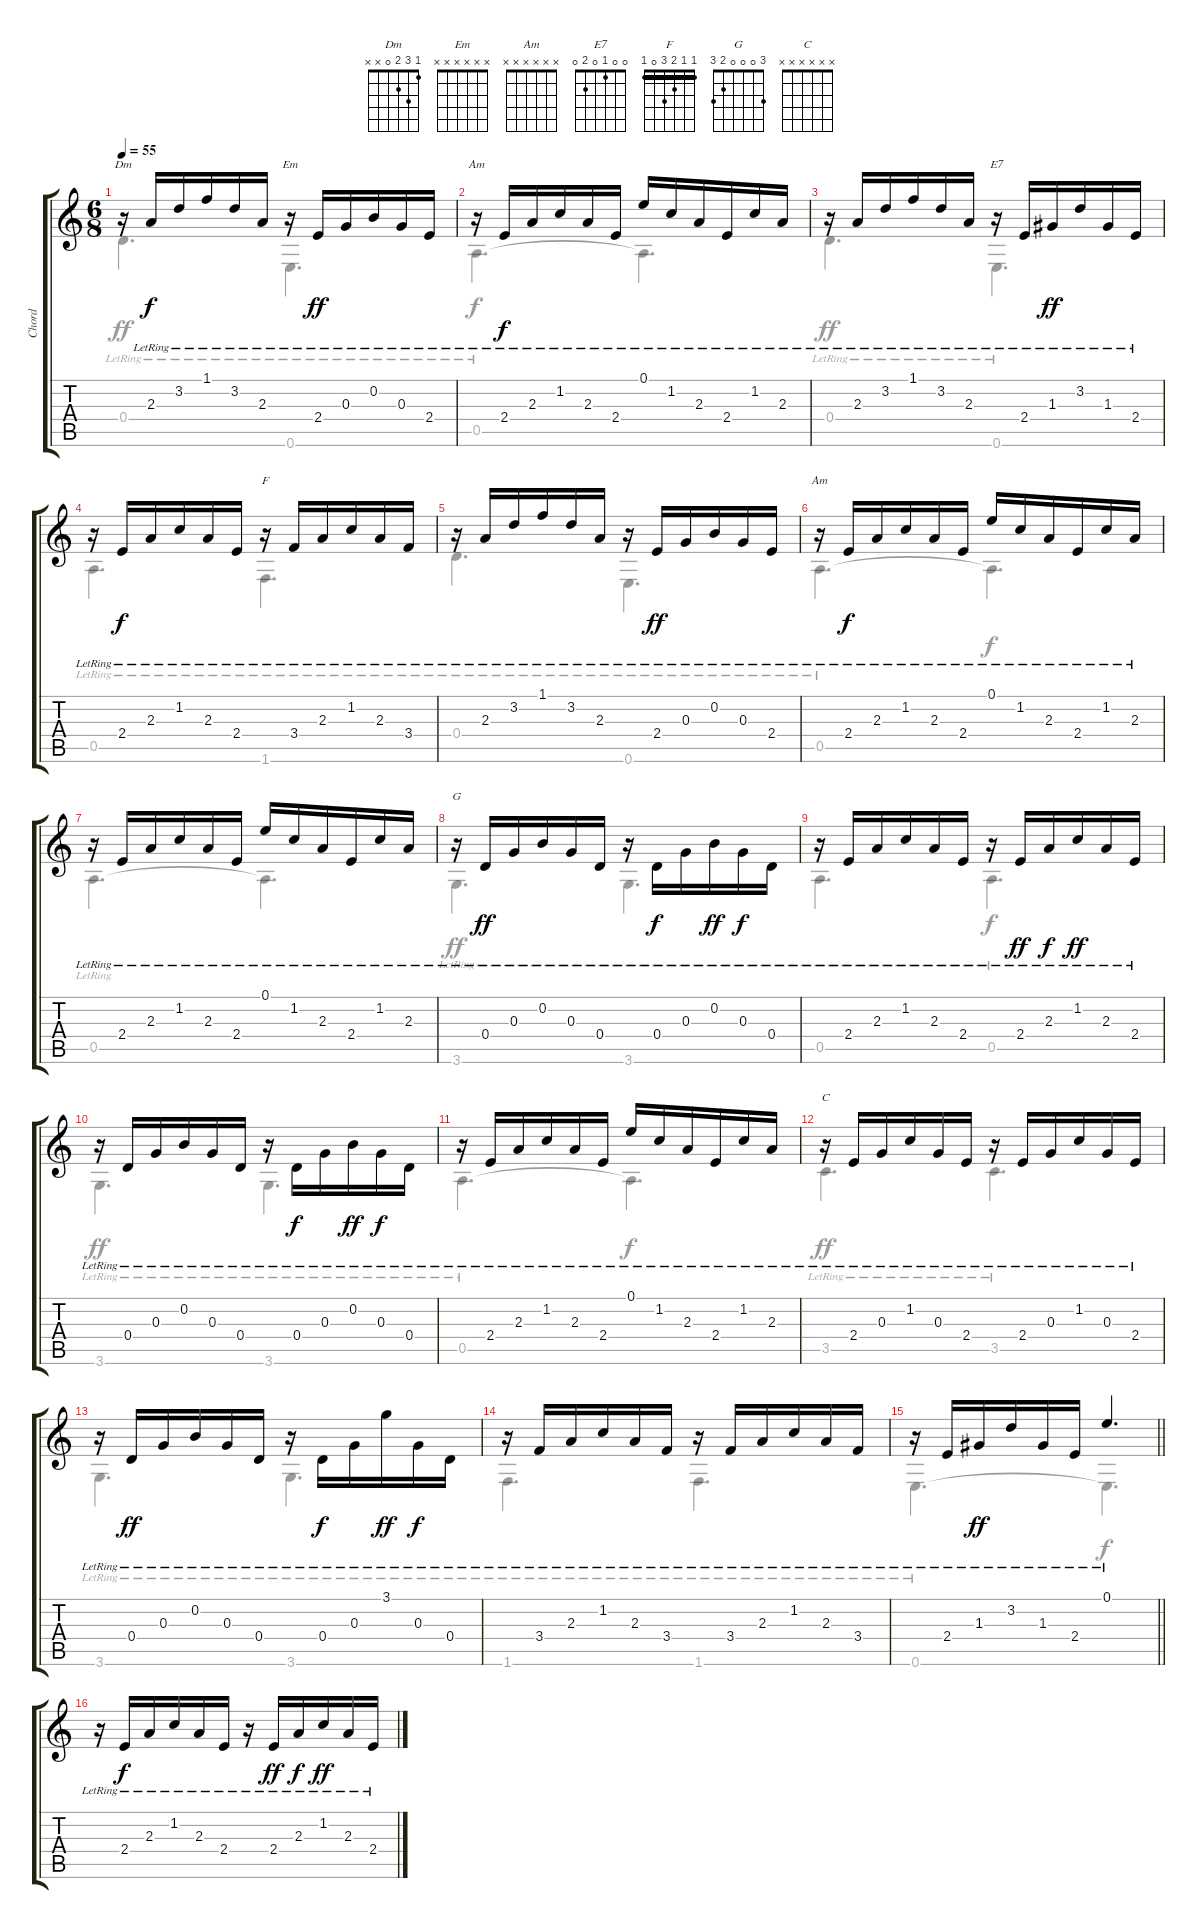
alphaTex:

\track ("Chord" "Chord") {instrument acousticguitarnylon}
\staff {score tabs}
\tuning (E4 B3 G3 D3 A2 E2) {hide}
\chord ("Dm" 1 3 2 0 x x)
\chord ("Em" x x x x x x)
\chord ("Am" 0 1 2 2 0 x)
\chord ("E7" 0 0 1 0 2 0)
\chord ("F" 1 1 2 3 0 1) {barre 1}
\chord ("Am" x x x x x x)
\chord ("G" 3 0 0 0 2 3)
\chord ("C" x x x x x x)
\voice
\ts (6 8)
\tempo 55
\clef g2
\ks c
r.16{ch "Dm" dy f beam Down beam split} 2.3{lr}.16{beam Up} 3.2{lr}.16{beam Up} 1.1{lr}.16{beam Up} 3.2{lr}.16{beam Up} 2.3{lr}.16{beam Up} r.16{ch "Em"} 2.4{lr}.16{dy ff} 0.3{lr}.16 0.2{lr}.16 0.3{lr}.16 2.4{lr}.16 |
r.16{ch "Am" beam Down beam split} 2.4{lr}.16{dy f} 2.3{lr}.16 1.2{lr}.16 2.3{lr}.16 2.4{lr}.16 0.1{lr}.16{beam Up} 1.2{lr}.16{beam Up} 2.3{lr}.16{beam Up} 2.4{lr}.16{beam Up} 1.2{lr}.16{beam Up} 2.3{lr}.16{beam Up} |
r.16{beam Down beam split} 2.3{lr}.16{beam Up} 3.2{lr}.16{beam Up} 1.1{lr}.16{beam Up} 3.2{lr}.16{beam Up} 2.3{lr}.16{beam Up} r.16{ch "E7" beam Down beam split} 2.4{lr}.16 1.3{lr}.16{dy ff} 3.2{lr}.16 1.3{lr}.16 2.4{lr}.16 |
r.16{beam Up beam split} 2.4{lr}.16{dy f beam Up beam merge} 2.3{lr}.16{beam Up beam merge} 1.2{lr}.16{beam Up beam merge} 2.3{lr}.16{beam Up beam merge} 2.4{lr}.16{beam Up} r.16{ch "F" beam split} 3.4{lr}.16 2.3{lr}.16 1.2{lr}.16 2.3{lr}.16 3.4{lr}.16 |
r.16{beam Down beam split} 2.3{lr}.16{beam Up} 3.2{lr}.16{beam Up} 1.1{lr}.16{beam Up} 3.2{lr}.16{beam Up} 2.3{lr}.16{beam Up} r.16 2.4{lr}.16{dy ff} 0.3{lr}.16 0.2{lr}.16 0.3{lr}.16 2.4{lr}.16 |
r.16{ch "Am" beam Down beam split} 2.4{lr}.16{dy f} 2.3{lr}.16 1.2{lr}.16 2.3{lr}.16 2.4{lr}.16 0.1{lr}.16 1.2{lr}.16 2.3{lr}.16 2.4{lr}.16 1.2{lr}.16 2.3{lr}.16 |
r.16{beam Down beam split} 2.4{lr}.16 2.3{lr}.16 1.2{lr}.16 2.3{lr}.16 2.4{lr}.16 0.1{lr}.16 1.2{lr}.16 2.3{lr}.16 2.4{lr}.16 1.2{lr}.16 2.3{lr}.16 |
r.16{ch "G"} 0.4{lr}.16{dy ff} 0.3{lr}.16 0.2{lr}.16 0.3{lr}.16 0.4{lr}.16 r.16{beam split} 0.4{lr}.16{dy f beam Down} 0.3{lr}.16{beam Down} 0.2{lr}.16{dy ff beam Down} 0.3{lr}.16{dy f beam Down} 0.4{lr}.16{beam Down} |
r.16{beam Down beam split} 2.4{lr}.16 2.3{lr}.16 1.2{lr}.16 2.3{lr}.16 2.4{lr}.16 r.16 2.4{lr}.16{dy ff} 2.3{lr}.16{dy f} 1.2{lr}.16{dy ff} 2.3{lr}.16 2.4{lr}.16 |
r.16 0.4{lr}.16 0.3{lr}.16 0.2{lr}.16 0.3{lr}.16 0.4{lr}.16 r.16{beam split} 0.4{lr}.16{dy f beam Down} 0.3{lr}.16{beam Down} 0.2{lr}.16{dy ff beam Down} 0.3{lr}.16{dy f beam Down} 0.4{lr}.16{beam Down} |
r.16{beam Down beam split} 2.4{lr}.16 2.3{lr}.16 1.2{lr}.16 2.3{lr}.16 2.4{lr}.16 0.1{lr}.16 1.2{lr}.16 2.3{lr}.16 2.4{lr}.16 1.2{lr}.16 2.3{lr}.16 |
r.16{ch "C"} 2.4{lr}.16 0.3{lr}.16 1.2{lr}.16 0.3{lr}.16 2.4{lr}.16 r.16 2.4{lr}.16 0.3{lr}.16 1.2{lr}.16 0.3{lr}.16 2.4{lr}.16 |
r.16 0.4{lr}.16{dy ff} 0.3{lr}.16 0.2{lr}.16 0.3{lr}.16 0.4{lr}.16 r.16{beam split} 0.4{lr}.16{dy f beam Down} 0.3{lr}.16{beam Down} 3.1{lr}.16{dy ff beam Down} 0.3{lr}.16{dy f beam Down} 0.4{lr}.16{beam Down} |
r.16{beam split} 3.4{lr}.16 2.3{lr}.16 1.2{lr}.16 2.3{lr}.16 3.4{lr}.16 r.16{beam split} 3.4{lr}.16 2.3{lr}.16 1.2{lr}.16 2.3{lr}.16 3.4{lr}.16 |
\barLineRight lightlight
r.16 2.4{lr}.16 1.3{lr}.16{dy ff} 3.2{lr}.16 1.3{lr}.16 2.4{lr}.16 0.1{lr}.4{d} |
r.16{beam Down beam split} 2.4{lr}.16{dy f} 2.3{lr}.16 1.2{lr}.16 2.3{lr}.16 2.4{lr}.16 r.16 2.4{lr}.16{dy ff} 2.3{lr}.16{dy f} 1.2{lr}.16{dy ff} 2.3{lr}.16 2.4{lr}.16
\voice
\clef g2
\ottava regular
\simile none
\ks c
0.4{lr}.4{d dy ff} 0.6{lr}.4{d} |
0.5{lr}.4{d dy f} 0.5{t}.4{d} |
0.4{lr}.4{d dy ff} 0.6{lr}.4{d} |
0.5{lr}.4{d} 1.6{lr}.4{d} |
0.4{lr}.4{d} 0.6{lr}.4{d} |
0.5{lr}.4{d} 0.5{t}.4{d dy f} |
0.5{lr}.4{d} 0.5{t}.4{d} |
3.6{lr}.4{d dy ff} 3.6{lr}.4{d} |
0.5{lr}.4{d} 0.5{lr}.4{d dy f} |
3.6{lr}.4{d dy ff} 3.6{lr}.4{d} |
0.5{lr}.4{d} 0.5{t}.4{d dy f} |
3.5{lr}.4{d dy ff} 3.5{lr}.4{d} |
3.6{lr}.4{d} 3.6{lr}.4{d} |
1.6{lr}.4{d} 1.6{lr}.4{d} |
\barLineRight lightlight
0.6{lr}.4{d} 0.6{t}.4{d dy f} |
